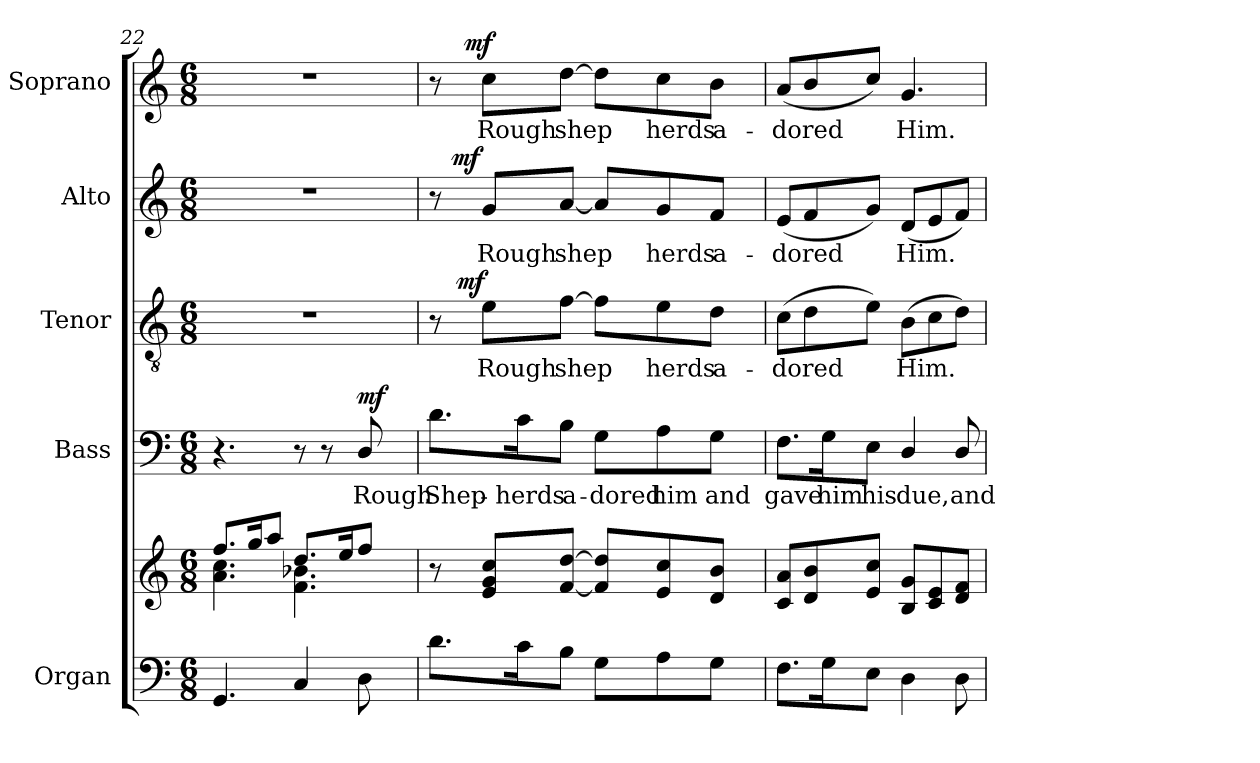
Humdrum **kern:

**kern	**kern	**kern	**text	**dynam	**kern	**text	**dynam	**kern	**text	**dynam	**kern	**text	**dynam
*part5	*part5	*part4	*part4	*part4	*part3	*part3	*part3	*part2	*part2	*part2	*part1	*part1	*part1
*staff6	*staff5	*staff4	*staff4	*staff4	*staff3	*staff3	*staff3	*staff2	*staff2	*staff2	*staff1	*staff1	*staff1
*I"Organ	*	*I"Bass	*	*	*I"Tenor	*	*	*I"Alto	*	*	*I"Soprano	*	*
*I'Org.	*	*I'B.	*	*	*I'T.	*	*	*I'A.	*	*	*I'S.	*	*
*clefF4	*clefG2	*clefF4	*	*	*clefGv2	*	*	*clefG2	*	*	*clefG2	*	*
*	*	*	*	*	*ITrd7c12	*	*	*	*	*	*	*	*
*k[]	*k[]	*k[]	*	*	*k[]	*	*	*k[]	*	*	*k[]	*	*
*C:	*C:	*C:	*	*	*C:	*	*	*C:	*	*	*C:	*	*
*M6/8	*M6/8	*M6/8	*	*	*M6/8	*	*	*M6/8	*	*	*M6/8	*	*
=22	=22	=22	=22	=22	=22	=22	=22	=22	=22	=22	=22	=22	=22
*	*^	*	*	*	*	*	*	*	*	*	*	*	*
!	!	!	!	!	!	!LO:N:vis=1	!	!	!LO:N:vis=1	!	!	!LO:N:vis=1	!	!
4.GGi/	8.ffi/L	4.ai\ 4.cci	4.r	.	.	2.r	.	.	2.r	.	.	2.r	.	.
.	16ggi/K	.	.	.	.	.	.	.	.	.	.	.	.	.
.	8aai/J	.	.	.	.	.	.	.	.	.	.	.	.	.
4Ci/	8.ddi/L	4.fi\ 4.b-Xi	8r	.	.	.	.	.	.	.	.	.	.	.
.	.	.	8r	.	.	.	.	.	.	.	.	.	.	.
.	16eei/K	.	.	.	.	.	.	.	.	.	.	.	.	.
!	!	!	!	!LO:LY:b:color=#000000	!	!	!	!	!	!	!	!	!	!
8Di\	8ffi/J	.	8Di/	Rough	mf	.	.	.	.	.	.	.	.	.
*	*v	*v	*	*	*	*	*	*	*	*	*	*	*	*
=23	=23	=23	=23	=23	=23	=23	=23	=23	=23	=23	=23	=23	=23
!	!	!	!LO:LY:b:color=#000000	!	!	!	!	!	!	!	!	!	!
*	*	*	*	*	*^	*	*	*^	*	*	*^	*	*
8.di\L	8r	8.di\L	Shep-	.	8r	32ryy	.	.	8r	32ryy	.	.	8r	16ryy	.	.
.	.	.	.	.	.	64ryy	.	.	.	64ryy	.	.	.	.	.	.
.	.	.	.	.	.	128ryy	.	.	.	256ryy	.	.	.	.	.	.
.	.	.	.	.	.	.	.	.	.	1024ryy	.	.	.	.	.	.
.	.	.	.	.	.	.	.	.	.	2ryy	.	mf	.	.	.	.
.	.	.	.	.	.	512.ryy	.	.	.	.	.	.	.	.	.	.
.	.	.	.	.	.	2ryy	.	mf	.	.	.	.	.	.	.	.
.	.	.	.	.	.	.	.	.	.	.	.	.	.	256.ryy	.	.
.	.	.	.	.	.	.	.	.	.	.	.	.	.	2ryy	.	mf
!	!	!	!	!	!	!	!LO:LY:b:color=#000000	!	!	!	!	!	!	!	!	!
!	!	!	!	!	!	!	!	!	!	!	!LO:LY:b:color=#000000	!	!	!	!	!
!	!	!	!	!	!	!	!	!	!	!	!	!	!	!	!LO:LY:b:color=#000000	!
.	8ei/ 8gi/ 8cci/L	.	.	.	8Ei\L	.	Rough	.	8gi/L	.	Rough	.	8cci\L	.	Rough	.
!	!	!	!LO:LY:b:color=#000000	!	!	!	!	!	!	!	!	!	!	!	!	!
16ci\K	.	16ci\K	-herds	.	.	.	.	.	.	.	.	.	.	.	.	.
!	!	!	!LO:LY:b:color=#000000	!	!	!	!	!	!	!	!	!	!	!	!	!
!	!	!	!	!	!	!	!LO:LY:b:color=#000000	!	!	!	!	!	!	!	!	!
!	!	!	!	!	!	!	!	!	!	!	!LO:LY:b:color=#000000	!	!	!	!	!
!	!	!	!	!	!	!	!	!	!	!	!	!	!	!	!LO:LY:b:color=#000000	!
8Bi\J	[8fi/ [8ddi/J	8Bi\J	a-	.	[8Fi\J	.	shep	.	[8ai/J	.	shep	.	[8ddi\J	.	shep	.
!	!	!	!LO:LY:b:color=#000000	!	!	!	!	!	!	!	!	!	!	!	!	!
8Gi\L	8fi]/ 8ddi]/L	8Gi\L	-dored	.	8Fi\L]	.	.	.	8ai/L]	.	.	.	8ddi\L]	.	.	.
!	!	!	!LO:LY:b:color=#000000	!	!	!	!	!	!	!	!	!	!	!	!	!
!	!	!	!	!	!	!	!LO:LY:b:color=#000000	!	!	!	!	!	!	!	!	!
!	!	!	!	!	!	!	!	!	!	!	!LO:LY:b:color=#000000	!	!	!	!	!
!	!	!	!	!	!	!	!	!	!	!	!	!	!	!	!LO:LY:b:color=#000000	!
8Ai\	8ei/ 8cci/	8Ai\	him	.	8Ei\	.	herds	.	8gi/	.	herds	.	8cci\	.	herds	.
.	.	.	.	.	.	.	.	.	.	8ryy	.	.	.	.	.	.
.	.	.	.	.	.	8ryy	.	.	.	.	.	.	.	.	.	.
.	.	.	.	.	.	.	.	.	.	.	.	.	.	8ryy	.	.
!	!	!	!LO:LY:b:color=#000000	!	!	!	!	!	!	!	!	!	!	!	!	!
!	!	!	!	!	!	!	!LO:LY:b:color=#000000	!	!	!	!	!	!	!	!	!
!	!	!	!	!	!	!	!	!	!	!	!LO:LY:b:color=#000000	!	!	!	!	!
!	!	!	!	!	!	!	!	!	!	!	!	!	!	!	!LO:LY:b:color=#000000	!
8Gi\J	8di/ 8bi/J	8Gi\J	and	.	8Di\J	.	a-	.	8fi/J	.	a-	.	8bi\J	.	a-	.
.	.	.	.	.	.	.	.	.	.	16ryy	.	.	.	.	.	.
.	.	.	.	.	.	16ryy	.	.	.	.	.	.	.	.	.	.
.	.	.	.	.	.	.	.	.	.	.	.	.	.	32ryy	.	.
.	.	.	.	.	.	.	.	.	.	.	.	.	.	64ryy	.	.
.	.	.	.	.	.	.	.	.	.	128ryy	.	.	.	.	.	.
.	.	.	.	.	.	.	.	.	.	.	.	.	.	128ryy	.	.
.	.	.	.	.	.	256ryy	.	.	.	.	.	.	.	.	.	.
.	.	.	.	.	.	.	.	.	.	512.ryy	.	.	.	.	.	.
.	.	.	.	.	.	.	.	.	.	.	.	.	.	512ryy	.	.
.	.	.	.	.	.	1024ryy	.	.	.	.	.	.	.	.	.	.
*	*	*	*	*	*v	*v	*	*	*	*	*	*	*v	*v	*	*
*	*	*	*	*	*	*	*	*v	*v	*	*	*	*	*
!!LO:PB:g=z
=24	=24	=24	=24	=24	=24	=24	=24	=24	=24	=24	=24	=24	=24
*	*	*	*	*	*^	*	*	*^	*	*	*^	*	*
!	!	!	!LO:LY:b:color=#000000	!	!	!	!	!	!	!	!	!	!	!	!	!
*	*	*	*	*	*v	*v	*	*	*	*	*	*	*v	*v	*	*
*	*	*	*	*	*	*	*	*v	*v	*	*	*	*	*
*	*	*	*	*	*^	*	*	*^	*	*	*^	*	*
!	!	!	!	!	!	!	!LO:LY:b:color=#000000	!	!	!	!	!	!	!	!	!
*	*	*	*	*	*v	*v	*	*	*	*	*	*	*v	*v	*	*
*	*	*	*	*	*	*	*	*v	*v	*	*	*	*	*
*	*	*	*	*	*^	*	*	*^	*	*	*^	*	*
!	!	!	!	!	!	!	!	!	!	!	!LO:LY:b:color=#000000	!	!	!	!	!
*	*	*	*	*	*v	*v	*	*	*	*	*	*	*v	*v	*	*
*	*	*	*	*	*	*	*	*v	*v	*	*	*	*	*
*	*	*	*	*	*^	*	*	*^	*	*	*^	*	*
!	!	!	!	!	!	!	!	!	!	!	!	!	!	!	!LO:LY:b:color=#000000	!
*	*	*	*	*	*v	*v	*	*	*	*	*	*	*v	*v	*	*
*	*	*	*	*	*	*	*	*v	*v	*	*	*	*	*
8.Fi\L	8ci/ 8ai/L	8.Fi\L	gave	.	(8Ci\L	-dored	.	(8ei/L	-dored	.	(8ai/L	-dored	.
.	8di/ 8bi/	.	.	.	8Di\	.	.	8fi/	.	.	8bi/	.	.
!	!	!	!LO:LY:b:color=#000000	!	!	!	!	!	!	!	!	!	!
16Gi\K	.	16Gi\K	him	.	.	.	.	.	.	.	.	.	.
!	!	!	!LO:LY:b:color=#000000	!	!	!	!	!	!	!	!	!	!
8Ei\J	8ei/ 8cci/J	8Ei\J	his	.	8Ei\J)	.	.	8gi/J)	.	.	8cci/J)	.	.
!	!	!	!LO:LY:b:color=#000000	!	!	!	!	!	!	!	!	!	!
!	!	!	!	!	!	!LO:LY:b:color=#000000	!	!	!	!	!	!	!
!	!	!	!	!	!	!	!	!	!LO:LY:b:color=#000000	!	!	!	!
!	!	!	!	!	!	!	!	!	!	!	!	!LO:LY:b:color=#000000	!
4Di\	8Bi/ 8gi/L	4Di/	due,	.	(8BBi\L	Him.	.	(8di/L	Him.	.	4.gi/	Him.	.
.	8ci/ 8ei/	.	.	.	8Ci\	.	.	8ei/	.	.	.	.	.
!	!	!	!LO:LY:b:color=#000000	!	!	!	!	!	!	!	!	!	!
8Di\	8di/ 8fi/J	8Di/	and	.	8Di\J)	.	.	8fi/J)	.	.	.	.	.
=	=	=	=	=	=	=	=	=	=	=	=	=	=
*-	*-	*-	*-	*-	*-	*-	*-	*-	*-	*-	*-	*-	*-
